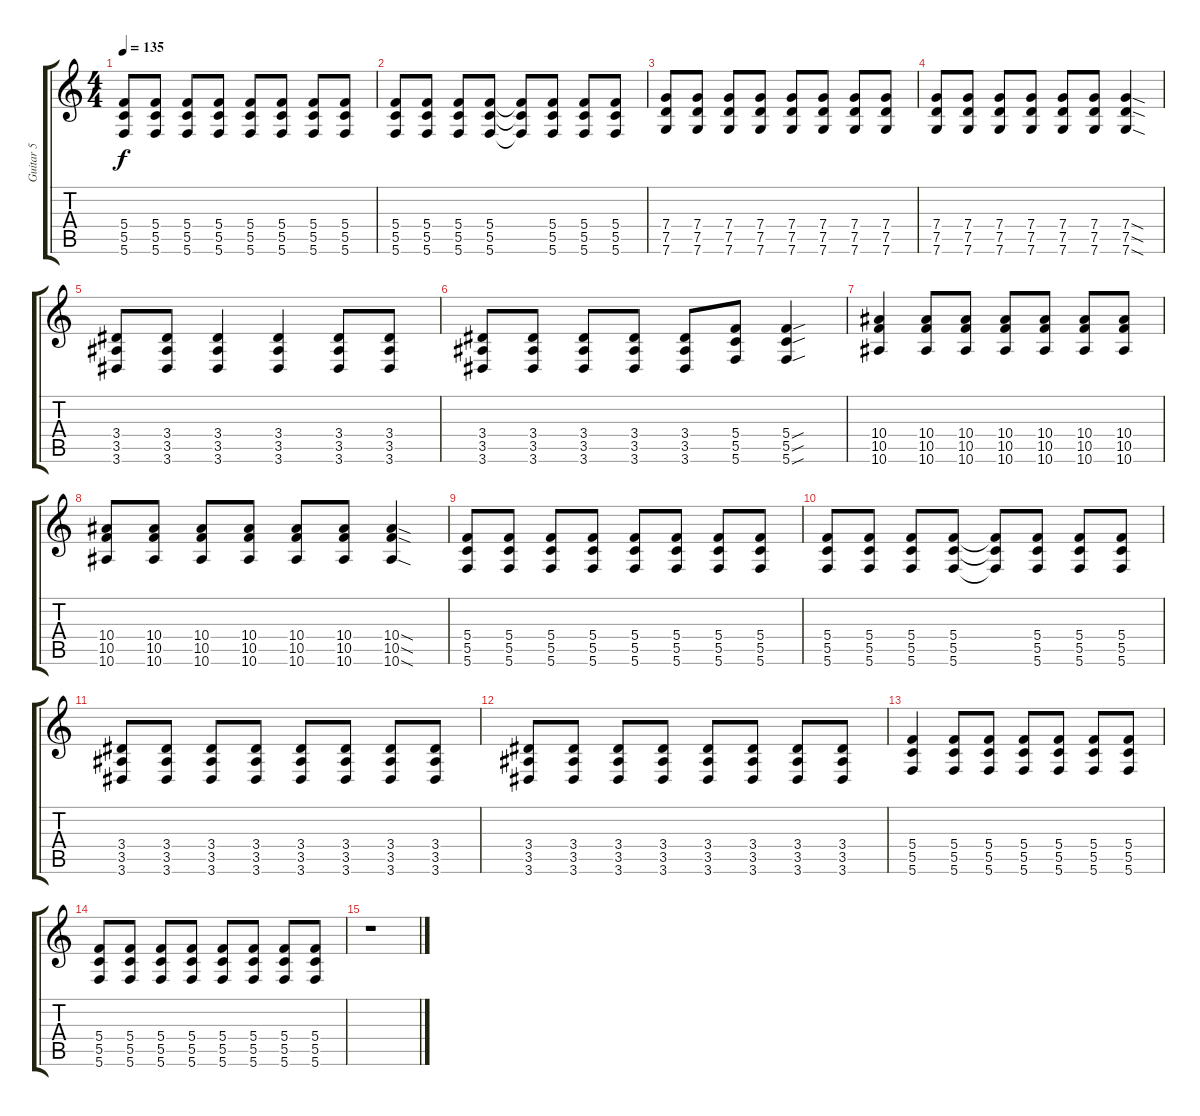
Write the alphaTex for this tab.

\track ("Guitar 5" "Guitar 5") {instrument distortionguitar}
\staff {score tabs}
\tuning (D4 A3 F3 C3 G2 C2) {hide}
\ts (4 4)
\tempo 135
\clef g2
\ks c
(5.4 5.5 5.6).8{dy f} (5.4 5.5 5.6).8 (5.4 5.5 5.6).8 (5.4 5.5 5.6).8 (5.4 5.5 5.6).8 (5.4 5.5 5.6).8 (5.4 5.5 5.6).8 (5.4 5.5 5.6).8 |
(5.4 5.5 5.6).8 (5.4 5.5 5.6).8 (5.4 5.5 5.6).8 (5.4 5.5 5.6).8 (5.4{t} 5.5{t} 5.6{t}).8 (5.4 5.5 5.6).8 (5.4 5.5 5.6).8 (5.4 5.5 5.6).8 |
(7.4 7.5 7.6).8 (7.4 7.5 7.6).8 (7.4 7.5 7.6).8 (7.4 7.5 7.6).8 (7.4 7.5 7.6).8 (7.4 7.5 7.6).8 (7.4 7.5 7.6).8 (7.4 7.5 7.6).8 |
(7.4 7.5 7.6).8 (7.4 7.5 7.6).8 (7.4 7.5 7.6).8 (7.4 7.5 7.6).8 (7.4 7.5 7.6).8 (7.4 7.5 7.6).8 (7.4{sod} 7.5{sod} 7.6{sod}).4 |
(3.4 3.5 3.6).8 (3.4 3.5 3.6).8 (3.4 3.5 3.6).4 (3.4 3.5 3.6).4 (3.4 3.5 3.6).8 (3.4 3.5 3.6).8 |
(3.4 3.5 3.6).8 (3.4 3.5 3.6).8 (3.4 3.5 3.6).8 (3.4 3.5 3.6).8 (3.4 3.5 3.6).8 (5.4 5.5 5.6).8 (5.4{sou} 5.5{sou} 5.6{sou}).4 |
(10.4 10.5 10.6).4 (10.4 10.5 10.6).8 (10.4 10.5 10.6).8 (10.4 10.5 10.6).8 (10.4 10.5 10.6).8 (10.4 10.5 10.6).8 (10.4 10.5 10.6).8 |
(10.4 10.5 10.6).8 (10.4 10.5 10.6).8 (10.4 10.5 10.6).8 (10.4 10.5 10.6).8 (10.4 10.5 10.6).8 (10.4 10.5 10.6).8 (10.4{sod} 10.5{sod} 10.6{sod}).4 |
(5.4 5.5 5.6).8 (5.4 5.5 5.6).8 (5.4 5.5 5.6).8 (5.4 5.5 5.6).8 (5.4 5.5 5.6).8 (5.4 5.5 5.6).8 (5.4 5.5 5.6).8 (5.4 5.5 5.6).8 |
(5.4 5.5 5.6).8 (5.4 5.5 5.6).8 (5.4 5.5 5.6).8 (5.4 5.5 5.6).8 (5.4{t} 5.5{t} 5.6{t}).8 (5.4 5.5 5.6).8 (5.4 5.5 5.6).8 (5.4 5.5 5.6).8 |
(3.4 3.5 3.6).8 (3.4 3.5 3.6).8 (3.4 3.5 3.6).8 (3.4 3.5 3.6).8 (3.4 3.5 3.6).8 (3.4 3.5 3.6).8 (3.4 3.5 3.6).8 (3.4 3.5 3.6).8 |
(3.4 3.5 3.6).8 (3.4 3.5 3.6).8 (3.4 3.5 3.6).8 (3.4 3.5 3.6).8 (3.4 3.5 3.6).8 (3.4 3.5 3.6).8 (3.4 3.5 3.6).8 (3.4 3.5 3.6).8 |
(5.4 5.5 5.6).4 (5.4 5.5 5.6).8 (5.4 5.5 5.6).8 (5.4 5.5 5.6).8 (5.4 5.5 5.6).8 (5.4 5.5 5.6).8 (5.4 5.5 5.6).8 |
(5.4 5.5 5.6).8 (5.4 5.5 5.6).8 (5.4 5.5 5.6).8 (5.4 5.5 5.6).8 (5.4 5.5 5.6).8 (5.4 5.5 5.6).8 (5.4 5.5 5.6).8 (5.4 5.5 5.6).8 |
r.1
